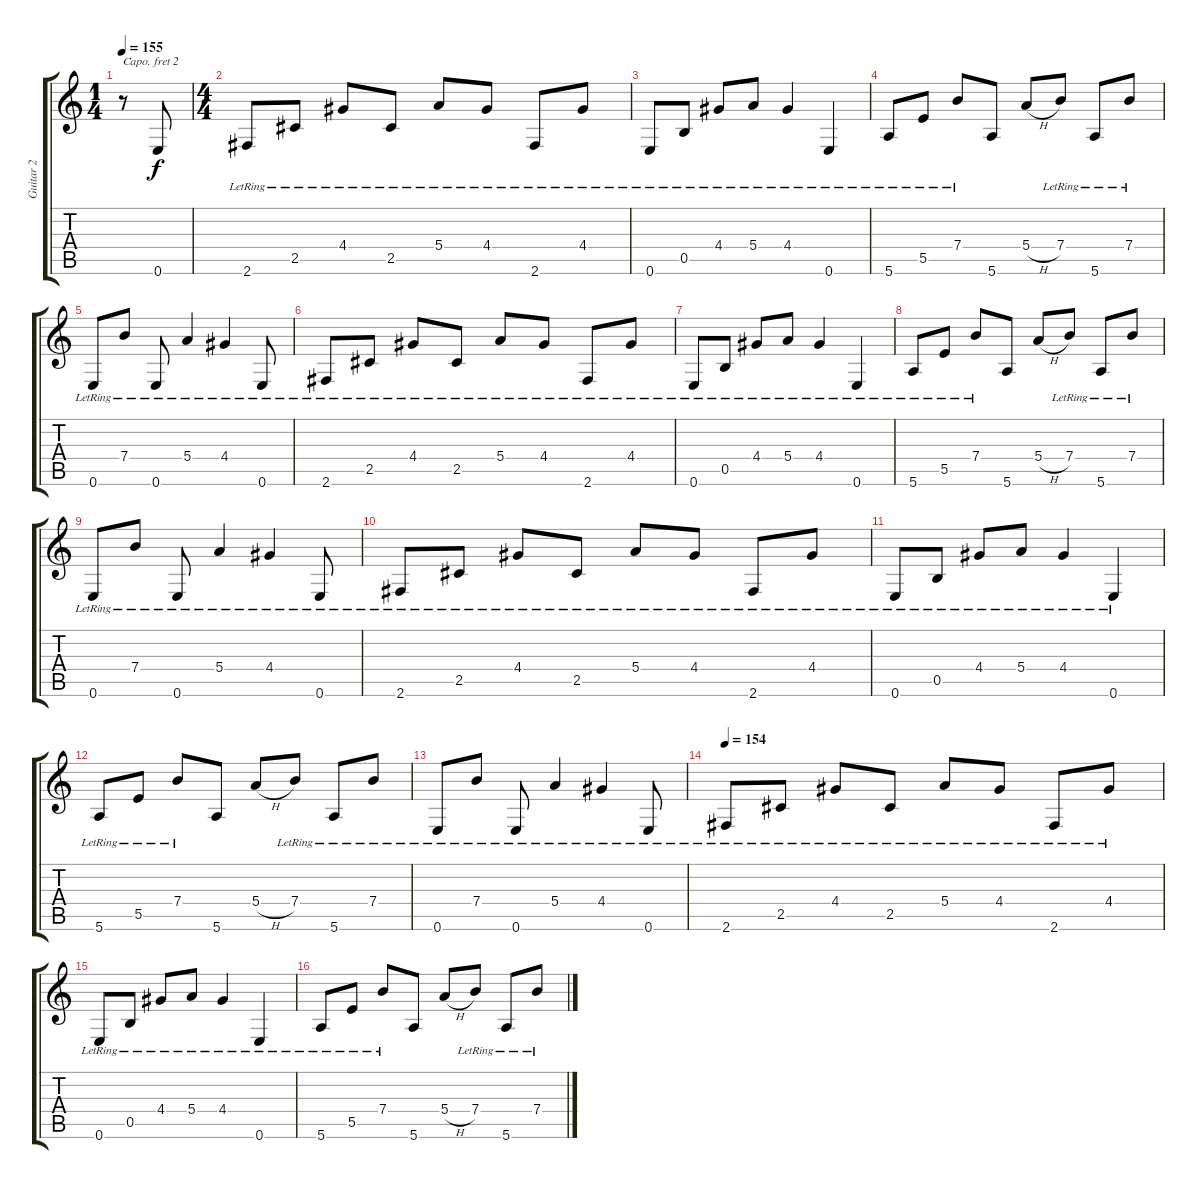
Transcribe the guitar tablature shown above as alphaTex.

\track ("Guitar 2" "Guitar 2") {instrument acousticguitarsteel}
\staff {score tabs}
\capo 2
\tuning (E4 B3 G3 D3 A2 D2) {hide}
\ts (1 4)
\tempo 155
\clef g2
\ks c
r.8{dy f instrument acousticguitarsteel} 0.6.8 |
\ts (4 4)
2.6{lr}.8 2.5{lr}.8 4.4{lr}.8 2.5{lr}.8 5.4{lr}.8 4.4{lr}.8 2.6{lr}.8 4.4{lr}.8 |
0.6{lr}.8 0.5{lr}.8 4.4{lr}.8 5.4{lr}.8 4.4{lr}.4 0.6{lr}.4 |
5.6{lr}.8 5.5{lr}.8 7.4{lr}.8 5.6.8 5.4{h}.8 7.4{lr}.8 5.6{lr}.8 7.4{lr}.8 |
0.6{lr}.8 7.4{lr}.8 0.6{lr}.8 5.4{lr}.4 4.4{lr}.4 0.6{lr}.8 |
2.6{lr}.8 2.5{lr}.8 4.4{lr}.8 2.5{lr}.8 5.4{lr}.8 4.4{lr}.8 2.6{lr}.8 4.4{lr}.8 |
0.6{lr}.8 0.5{lr}.8 4.4{lr}.8 5.4{lr}.8 4.4{lr}.4 0.6{lr}.4 |
5.6{lr}.8 5.5{lr}.8 7.4{lr}.8 5.6.8 5.4{h}.8 7.4{lr}.8 5.6{lr}.8 7.4{lr}.8 |
0.6{lr}.8 7.4{lr}.8 0.6{lr}.8 5.4{lr}.4 4.4{lr}.4 0.6{lr}.8 |
2.6{lr}.8 2.5{lr}.8 4.4{lr}.8 2.5{lr}.8 5.4{lr}.8 4.4{lr}.8 2.6{lr}.8 4.4{lr}.8 |
0.6{lr}.8 0.5{lr}.8 4.4{lr}.8 5.4{lr}.8 4.4{lr}.4 0.6{lr}.4 |
5.6{lr}.8 5.5{lr}.8 7.4{lr}.8 5.6.8 5.4{h}.8 7.4{lr}.8 5.6{lr}.8 7.4{lr}.8 |
0.6{lr}.8 7.4{lr}.8 0.6{lr}.8 5.4{lr}.4 4.4{lr}.4 0.6{lr}.8 |
\tempo 154
2.6{lr}.8 2.5{lr}.8 4.4{lr}.8 2.5{lr}.8 5.4{lr}.8 4.4{lr}.8 2.6{lr}.8 4.4{lr}.8 |
0.6{lr}.8 0.5{lr}.8 4.4{lr}.8 5.4{lr}.8 4.4{lr}.4 0.6{lr}.4 |
5.6{lr}.8 5.5{lr}.8 7.4{lr}.8 5.6.8 5.4{h}.8 7.4{lr}.8 5.6{lr}.8 7.4{lr}.8
